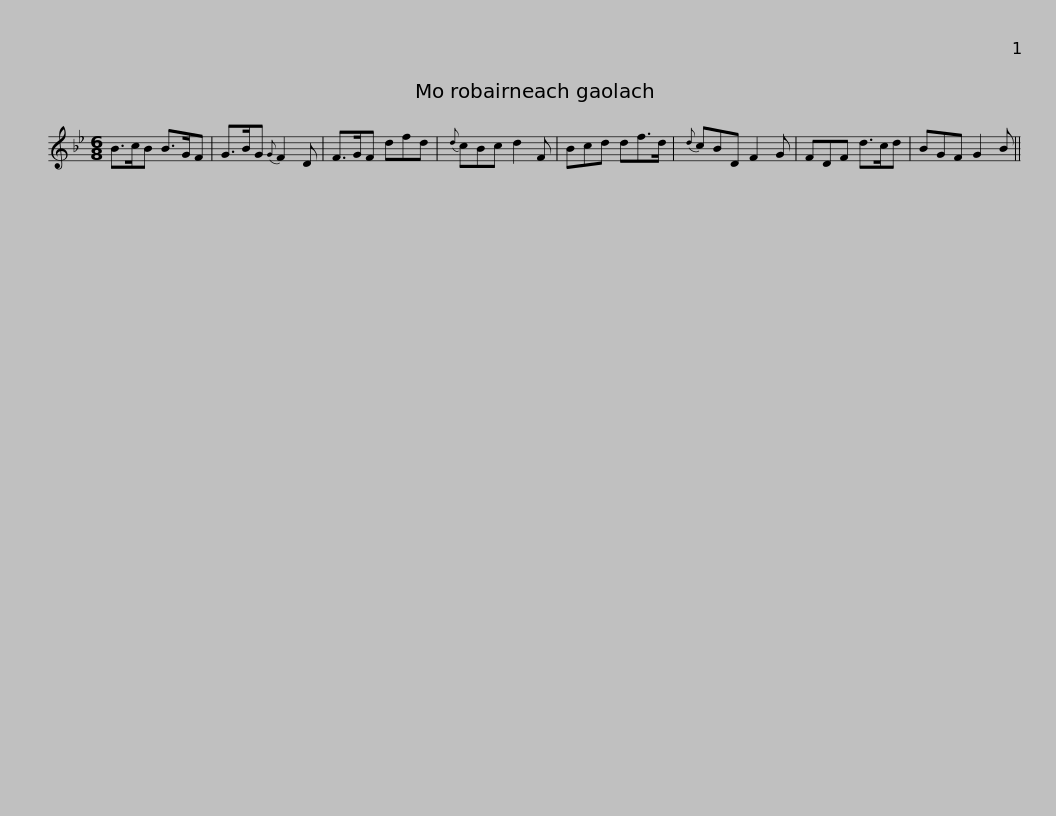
X:1
L:1/8
M:6/8
I:linebreak $
K:Bb
V:1 treble
V:1
 B>cB B>GF | G>BG{G} F2 D | F>GF dfd |{d} cBc d2 F | Bcd df>d | %5
{d} cBD F2 G |$ FDF d>cd | BGF G2 B || %8
